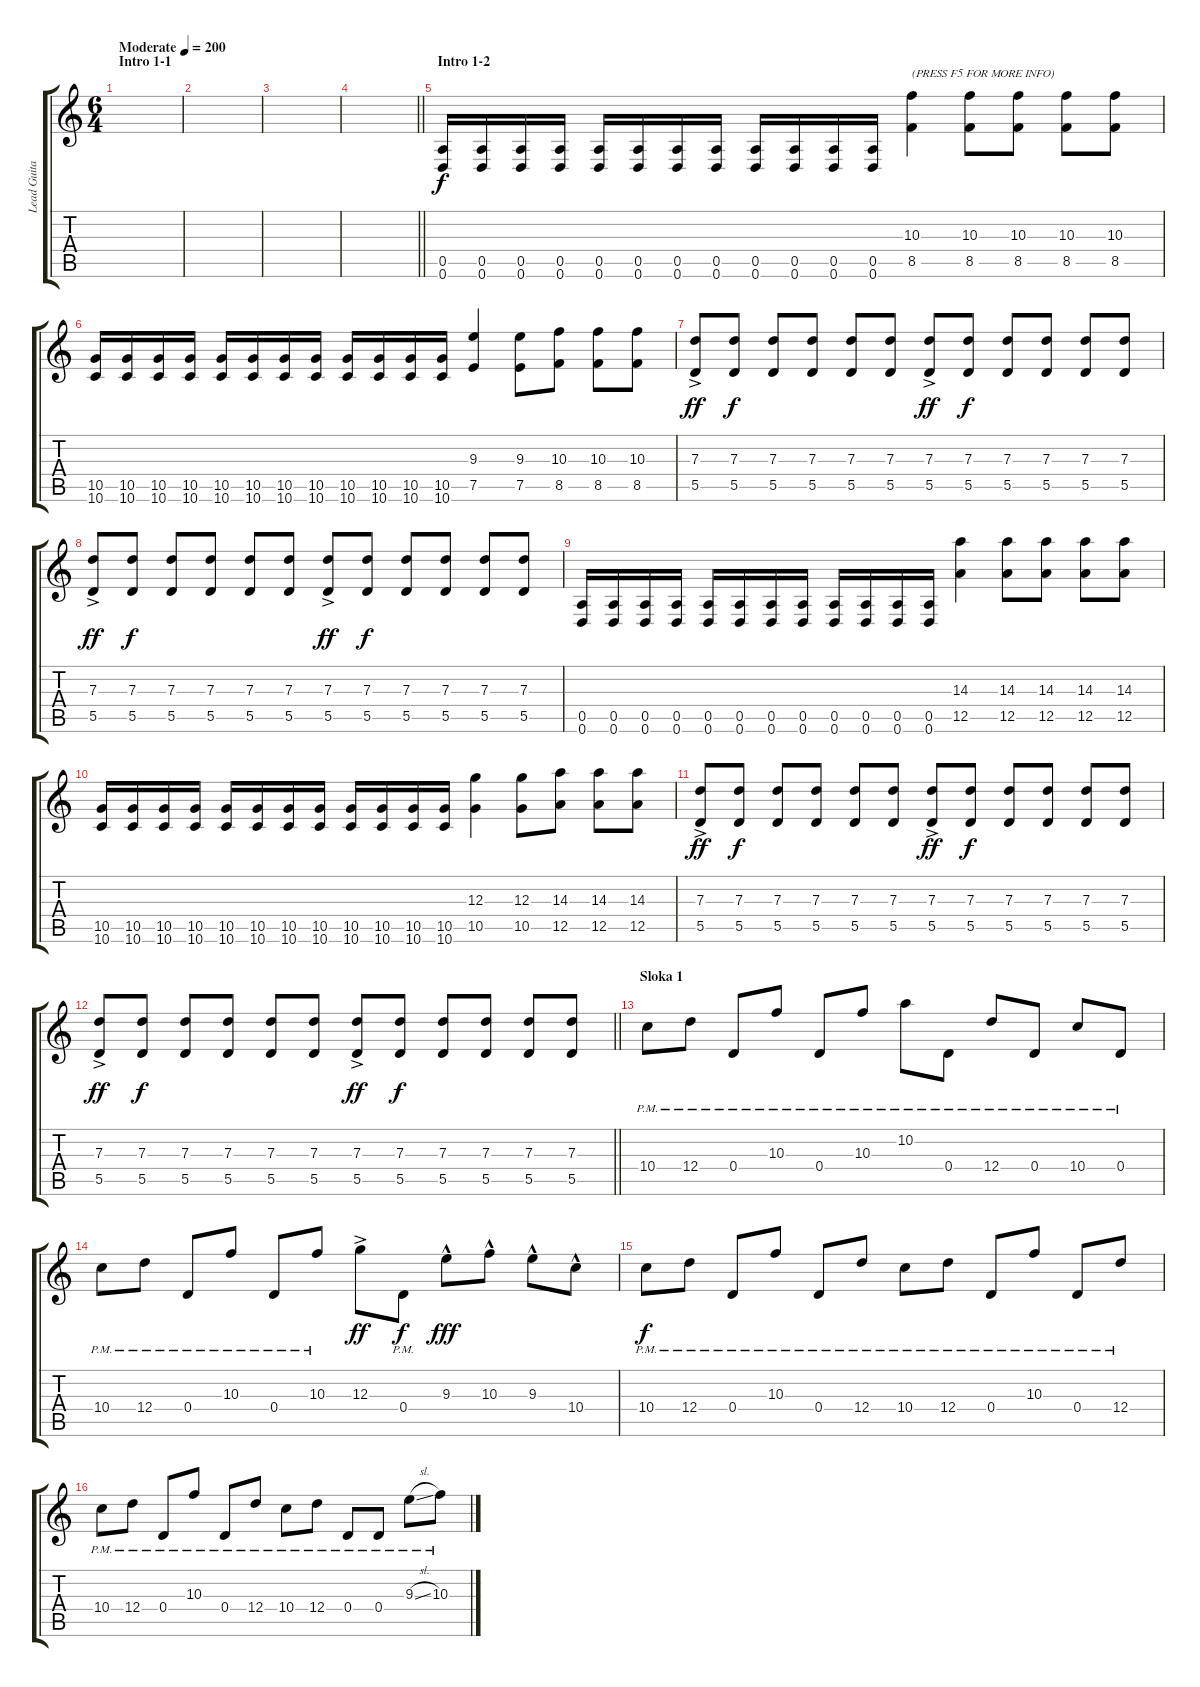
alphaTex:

\track ("Lead Guitar" "Lead Guita") {instrument distortionguitar}
\staff {score tabs}
\tuning (E4 B3 G3 D3 A2 D2) {hide}
\ts (6 4)
\section ("" "Intro 1-1")
\tempo (200 "Moderate")
\clef g2
\ks c
|
|
|
\barLineRight lightlight
|
\section ("" "Intro 1-2")
(0.5 0.6).16 (0.5 0.6).16 (0.5 0.6).16 (0.5 0.6).16 (0.5 0.6).16 (0.5 0.6).16 (0.5 0.6).16 (0.5 0.6).16 (0.5 0.6).16 (0.5 0.6).16 (0.5 0.6).16 (0.5 0.6).16 (10.3 8.5).4{txt "(PRESS F5 FOR MORE INFO)"} (10.3 8.5).8 (10.3 8.5).8 (10.3 8.5).8 (10.3 8.5).8 |
(10.5 10.6).16 (10.5 10.6).16 (10.5 10.6).16 (10.5 10.6).16 (10.5 10.6).16 (10.5 10.6).16 (10.5 10.6).16 (10.5 10.6).16 (10.5 10.6).16 (10.5 10.6).16 (10.5 10.6).16 (10.5 10.6).16 (9.3 7.5).4{txt ""} (9.3 7.5).8 (10.3 8.5).8 (10.3 8.5).8 (10.3 8.5).8 |
(7.3 5.5{ac}).8{dy ff} (7.3 5.5).8{dy f} (7.3 5.5).8 (7.3 5.5).8 (7.3 5.5).8 (7.3 5.5).8 (7.3 5.5{ac}).8{dy ff} (7.3 5.5).8{dy f} (7.3 5.5).8 (7.3 5.5).8 (7.3 5.5).8 (7.3 5.5).8 |
(7.3 5.5{ac}).8{dy ff} (7.3 5.5).8{dy f} (7.3 5.5).8 (7.3 5.5).8 (7.3 5.5).8 (7.3 5.5).8 (7.3 5.5{ac}).8{dy ff} (7.3 5.5).8{dy f} (7.3 5.5).8 (7.3 5.5).8 (7.3 5.5).8 (7.3 5.5).8 |
(0.5 0.6).16 (0.5 0.6).16 (0.5 0.6).16 (0.5 0.6).16 (0.5 0.6).16 (0.5 0.6).16 (0.5 0.6).16 (0.5 0.6).16 (0.5 0.6).16 (0.5 0.6).16 (0.5 0.6).16 (0.5 0.6).16 (14.3 12.5).4 (14.3 12.5).8 (14.3 12.5).8 (14.3 12.5).8 (14.3 12.5).8 |
(10.5 10.6).16 (10.5 10.6).16 (10.5 10.6).16 (10.5 10.6).16 (10.5 10.6).16 (10.5 10.6).16 (10.5 10.6).16 (10.5 10.6).16 (10.5 10.6).16 (10.5 10.6).16 (10.5 10.6).16 (10.5 10.6).16 (12.3 10.5).4 (12.3 10.5).8 (14.3 12.5).8 (14.3 12.5).8 (14.3 12.5).8 |
(7.3 5.5{ac}).8{dy ff} (7.3 5.5).8{dy f} (7.3 5.5).8 (7.3 5.5).8 (7.3 5.5).8 (7.3 5.5).8 (7.3 5.5{ac}).8{dy ff} (7.3 5.5).8{dy f} (7.3 5.5).8 (7.3 5.5).8 (7.3 5.5).8 (7.3 5.5).8 |
\barLineRight lightlight
(7.3 5.5{ac}).8{dy ff} (7.3 5.5).8{dy f} (7.3 5.5).8 (7.3 5.5).8 (7.3 5.5).8 (7.3 5.5).8 (7.3 5.5{ac}).8{dy ff} (7.3 5.5).8{dy f} (7.3 5.5).8 (7.3 5.5).8 (7.3 5.5).8 (7.3 5.5).8 |
\section ("" "Sloka 1")
10.4{pm}.8 12.4{pm}.8 0.4{pm}.8 10.3{pm}.8 0.4{pm}.8 10.3{pm}.8 10.2{pm}.8 0.4{pm}.8 12.4{pm}.8 0.4{pm}.8 10.4{pm}.8 0.4{pm}.8 |
10.4{pm}.8 12.4{pm}.8 0.4{pm}.8 10.3{pm}.8 0.4{pm}.8 10.3{pm}.8 12.3{ac}.8{dy ff} 0.4{pm}.8{dy f} 9.3{hac}.8{dy fff} 10.3{hac}.8 9.3{hac}.8 10.4{hac}.8 |
10.4{pm}.8{dy f} 12.4{pm}.8 0.4{pm}.8 10.3{pm}.8 0.4{pm}.8 12.4{pm}.8 10.4{pm}.8 12.4{pm}.8 0.4{pm}.8 10.3{pm}.8 0.4{pm}.8 12.4{pm}.8 |
10.4{pm}.8 12.4{pm}.8 0.4{pm}.8 10.3{pm}.8 0.4{pm}.8 12.4{pm}.8 10.4{pm}.8 12.4{pm}.8 0.4{pm}.8 0.4{pm}.8 9.3{sl pm}.8 10.3{pm}.8
